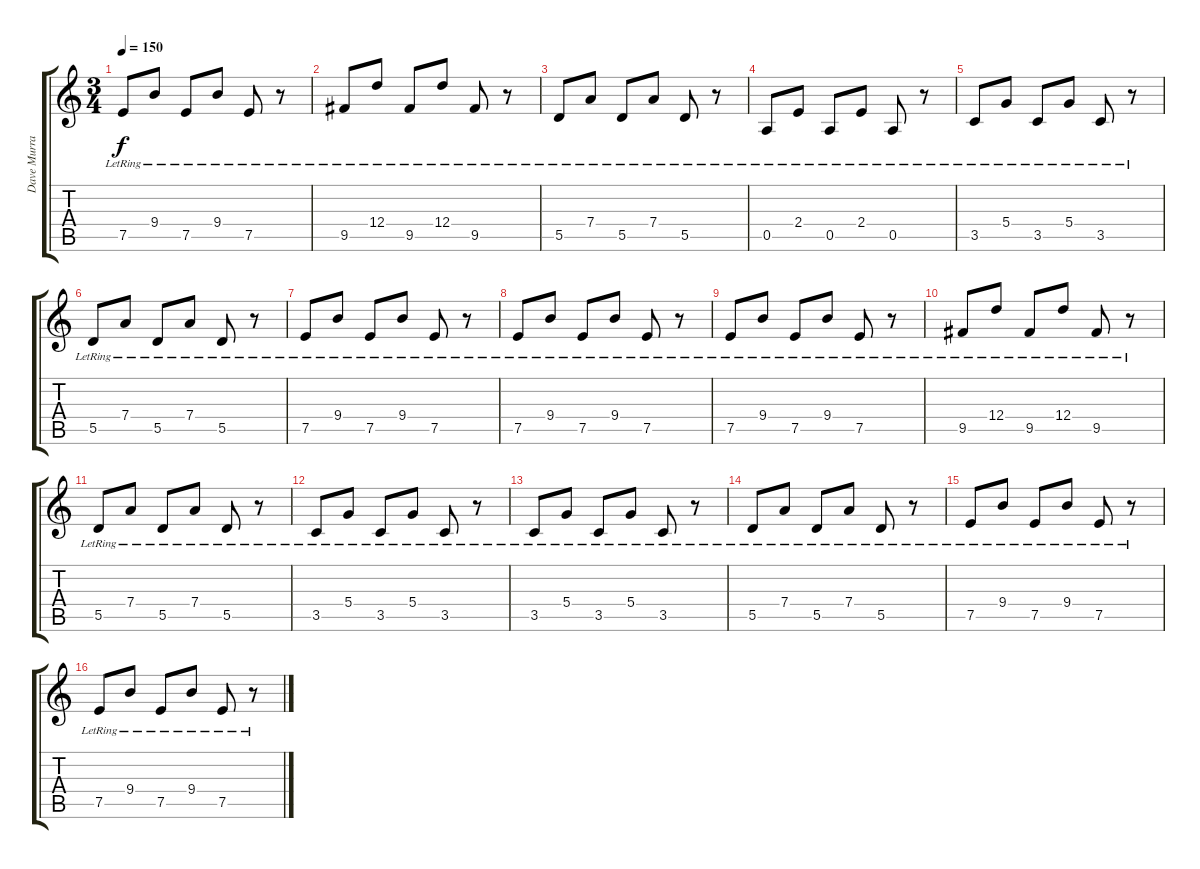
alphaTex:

\track ("Dave Murray" "Dave Murra") {instrument distortionguitar}
\staff {score tabs}
\tuning (E4 B3 G3 D3 A2 E2) {hide}
\ts (3 4)
\tempo 150
\clef g2
\ks c
7.5{lr}.8{dy f} 9.4{lr}.8 7.5{lr}.8 9.4{lr}.8 7.5{lr}.8 r.8 |
9.5{lr}.8 12.4{lr}.8 9.5{lr}.8 12.4{lr}.8 9.5{lr}.8 r.8 |
5.5{lr}.8 7.4{lr}.8 5.5{lr}.8 7.4{lr}.8 5.5{lr}.8 r.8 |
0.5{lr}.8 2.4{lr}.8 0.5{lr}.8 2.4{lr}.8 0.5{lr}.8 r.8 |
3.5{lr}.8 5.4{lr}.8 3.5{lr}.8 5.4{lr}.8 3.5{lr}.8 r.8 |
5.5{lr}.8 7.4{lr}.8 5.5{lr}.8 7.4{lr}.8 5.5{lr}.8 r.8 |
7.5{lr}.8 9.4{lr}.8 7.5{lr}.8 9.4{lr}.8 7.5{lr}.8 r.8 |
7.5{lr}.8 9.4{lr}.8 7.5{lr}.8 9.4{lr}.8 7.5{lr}.8 r.8 |
7.5{lr}.8 9.4{lr}.8 7.5{lr}.8 9.4{lr}.8 7.5{lr}.8 r.8 |
9.5{lr}.8 12.4{lr}.8 9.5{lr}.8 12.4{lr}.8 9.5{lr}.8 r.8 |
5.5{lr}.8 7.4{lr}.8 5.5{lr}.8 7.4{lr}.8 5.5{lr}.8 r.8 |
3.5{lr}.8 5.4{lr}.8 3.5{lr}.8 5.4{lr}.8 3.5{lr}.8 r.8 |
3.5{lr}.8 5.4{lr}.8 3.5{lr}.8 5.4{lr}.8 3.5{lr}.8 r.8 |
5.5{lr}.8 7.4{lr}.8 5.5{lr}.8 7.4{lr}.8 5.5{lr}.8 r.8 |
7.5{lr}.8 9.4{lr}.8 7.5{lr}.8 9.4{lr}.8 7.5{lr}.8 r.8 |
7.5{lr}.8 9.4{lr}.8 7.5{lr}.8 9.4{lr}.8 7.5{lr}.8 r.8
